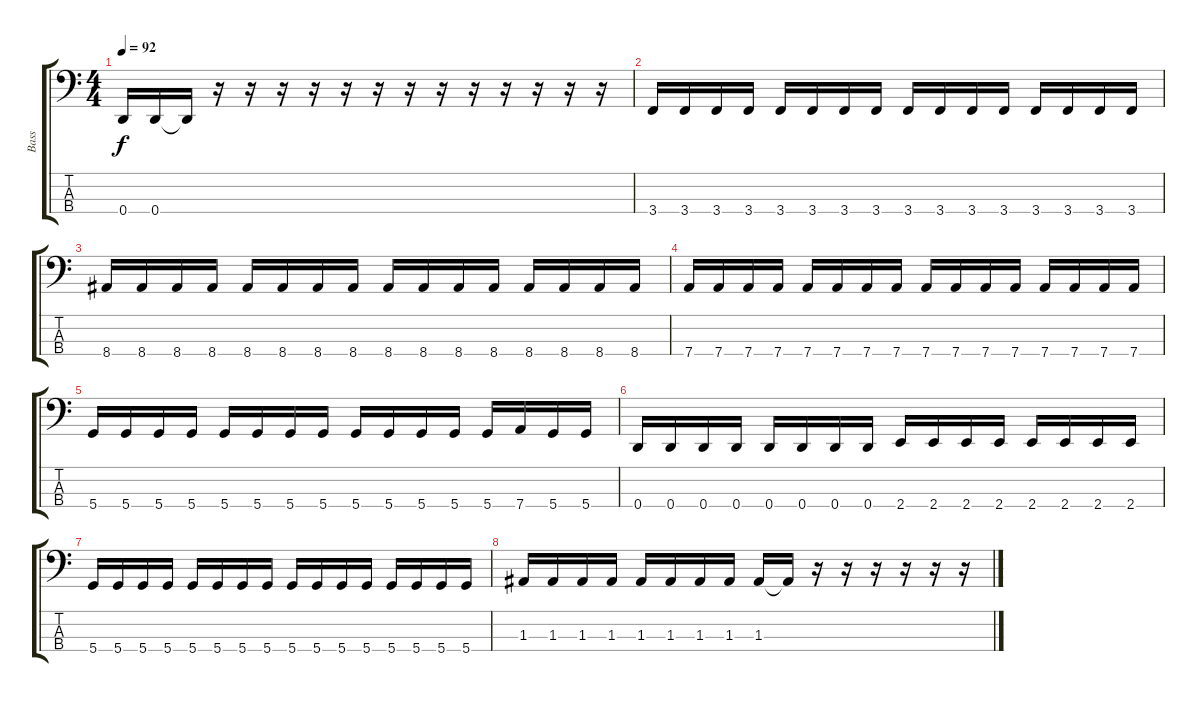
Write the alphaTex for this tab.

\track ("Bass" "Bass") {instrument electricbasspick}
\staff {score tabs}
\tuning (G2 D2 A1 D1) {hide}
\ts (4 4)
\tempo 92
\clef f4
\ks c
0.4.16{dy f} 0.4.16 0.4{t}.16 r.16 r.16 r.16 r.16 r.16 r.16 r.16 r.16 r.16 r.16 r.16 r.16 r.16 |
3.4.16 3.4.16 3.4.16 3.4.16 3.4.16 3.4.16 3.4.16 3.4.16 3.4.16 3.4.16 3.4.16 3.4.16 3.4.16 3.4.16 3.4.16 3.4.16 |
8.4.16 8.4.16 8.4.16 8.4.16 8.4.16 8.4.16 8.4.16 8.4.16 8.4.16 8.4.16 8.4.16 8.4.16 8.4.16 8.4.16 8.4.16 8.4.16 |
7.4.16 7.4.16 7.4.16 7.4.16 7.4.16 7.4.16 7.4.16 7.4.16 7.4.16 7.4.16 7.4.16 7.4.16 7.4.16 7.4.16 7.4.16 7.4.16 |
5.4.16 5.4.16 5.4.16 5.4.16 5.4.16 5.4.16 5.4.16 5.4.16 5.4.16 5.4.16 5.4.16 5.4.16 5.4.16 7.4.16 5.4.16 5.4.16 |
0.4.16 0.4.16 0.4.16 0.4.16 0.4.16 0.4.16 0.4.16 0.4.16 2.4.16 2.4.16 2.4.16 2.4.16 2.4.16 2.4.16 2.4.16 2.4.16 |
5.4.16 5.4.16 5.4.16 5.4.16 5.4.16 5.4.16 5.4.16 5.4.16 5.4.16 5.4.16 5.4.16 5.4.16 5.4.16 5.4.16 5.4.16 5.4.16 |
1.3.16 1.3.16 1.3.16 1.3.16 1.3.16 1.3.16 1.3.16 1.3.16 1.3.16 1.3{t}.16 r.16 r.16 r.16 r.16 r.16 r.16
